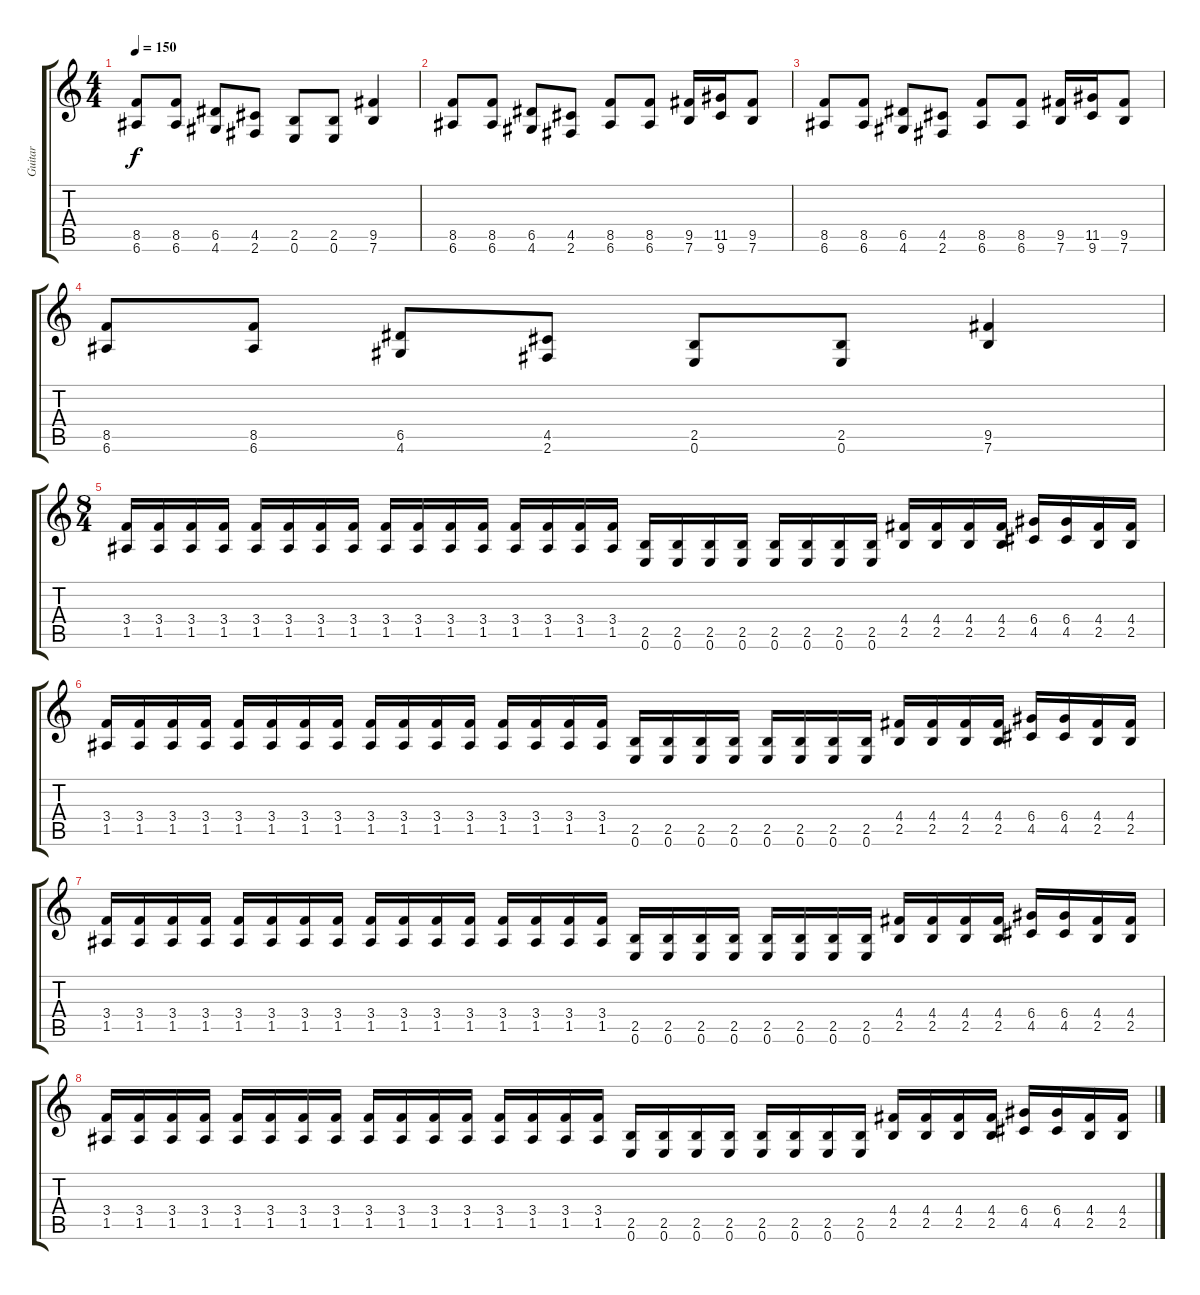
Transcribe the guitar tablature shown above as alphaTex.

\track ("Guitar" "Guitar") {instrument distortionguitar}
\staff {score tabs}
\tuning (E4 B3 G3 D3 A2 E2) {hide}
\ts (4 4)
\tempo 150
\clef g2
\ks c
(8.5 6.6).8{dy f} (8.5 6.6).8 (6.5 4.6).8 (4.5 2.6).8 (2.5 0.6).8 (2.5 0.6).8 (9.5 7.6).4 |
(8.5 6.6).8 (8.5 6.6).8 (6.5 4.6).8 (4.5 2.6).8 (8.5 6.6).8 (8.5 6.6).8 (9.5 7.6).16 (11.5 9.6).16 (9.5 7.6).8 |
(8.5 6.6).8 (8.5 6.6).8 (6.5 4.6).8 (4.5 2.6).8 (8.5 6.6).8 (8.5 6.6).8 (9.5 7.6).16 (11.5 9.6).16 (9.5 7.6).8 |
(8.5 6.6).8 (8.5 6.6).8 (6.5 4.6).8 (4.5 2.6).8 (2.5 0.6).8 (2.5 0.6).8 (9.5 7.6).4 |
\ts (8 4)
(3.4 1.5).16 (3.4 1.5).16 (3.4 1.5).16 (3.4 1.5).16 (3.4 1.5).16 (3.4 1.5).16 (3.4 1.5).16 (3.4 1.5).16 (3.4 1.5).16 (3.4 1.5).16 (3.4 1.5).16 (3.4 1.5).16 (3.4 1.5).16 (3.4 1.5).16 (3.4 1.5).16 (3.4 1.5).16 (2.5 0.6).16 (2.5 0.6).16 (2.5 0.6).16 (2.5 0.6).16 (2.5 0.6).16 (2.5 0.6).16 (2.5 0.6).16 (2.5 0.6).16 (4.4 2.5).16 (4.4 2.5).16 (4.4 2.5).16 (4.4 2.5).16 (6.4 4.5).16 (6.4 4.5).16 (4.4 2.5).16 (4.4 2.5).16 |
(3.4 1.5).16 (3.4 1.5).16 (3.4 1.5).16 (3.4 1.5).16 (3.4 1.5).16 (3.4 1.5).16 (3.4 1.5).16 (3.4 1.5).16 (3.4 1.5).16 (3.4 1.5).16 (3.4 1.5).16 (3.4 1.5).16 (3.4 1.5).16 (3.4 1.5).16 (3.4 1.5).16 (3.4 1.5).16 (2.5 0.6).16 (2.5 0.6).16 (2.5 0.6).16 (2.5 0.6).16 (2.5 0.6).16 (2.5 0.6).16 (2.5 0.6).16 (2.5 0.6).16 (4.4 2.5).16 (4.4 2.5).16 (4.4 2.5).16 (4.4 2.5).16 (6.4 4.5).16 (6.4 4.5).16 (4.4 2.5).16 (4.4 2.5).16 |
(3.4 1.5).16 (3.4 1.5).16 (3.4 1.5).16 (3.4 1.5).16 (3.4 1.5).16 (3.4 1.5).16 (3.4 1.5).16 (3.4 1.5).16 (3.4 1.5).16 (3.4 1.5).16 (3.4 1.5).16 (3.4 1.5).16 (3.4 1.5).16 (3.4 1.5).16 (3.4 1.5).16 (3.4 1.5).16 (2.5 0.6).16 (2.5 0.6).16 (2.5 0.6).16 (2.5 0.6).16 (2.5 0.6).16 (2.5 0.6).16 (2.5 0.6).16 (2.5 0.6).16 (4.4 2.5).16 (4.4 2.5).16 (4.4 2.5).16 (4.4 2.5).16 (6.4 4.5).16 (6.4 4.5).16 (4.4 2.5).16 (4.4 2.5).16 |
(3.4 1.5).16 (3.4 1.5).16 (3.4 1.5).16 (3.4 1.5).16 (3.4 1.5).16 (3.4 1.5).16 (3.4 1.5).16 (3.4 1.5).16 (3.4 1.5).16 (3.4 1.5).16 (3.4 1.5).16 (3.4 1.5).16 (3.4 1.5).16 (3.4 1.5).16 (3.4 1.5).16 (3.4 1.5).16 (2.5 0.6).16 (2.5 0.6).16 (2.5 0.6).16 (2.5 0.6).16 (2.5 0.6).16 (2.5 0.6).16 (2.5 0.6).16 (2.5 0.6).16 (4.4 2.5).16 (4.4 2.5).16 (4.4 2.5).16 (4.4 2.5).16 (6.4 4.5).16 (6.4 4.5).16 (4.4 2.5).16 (4.4 2.5).16
